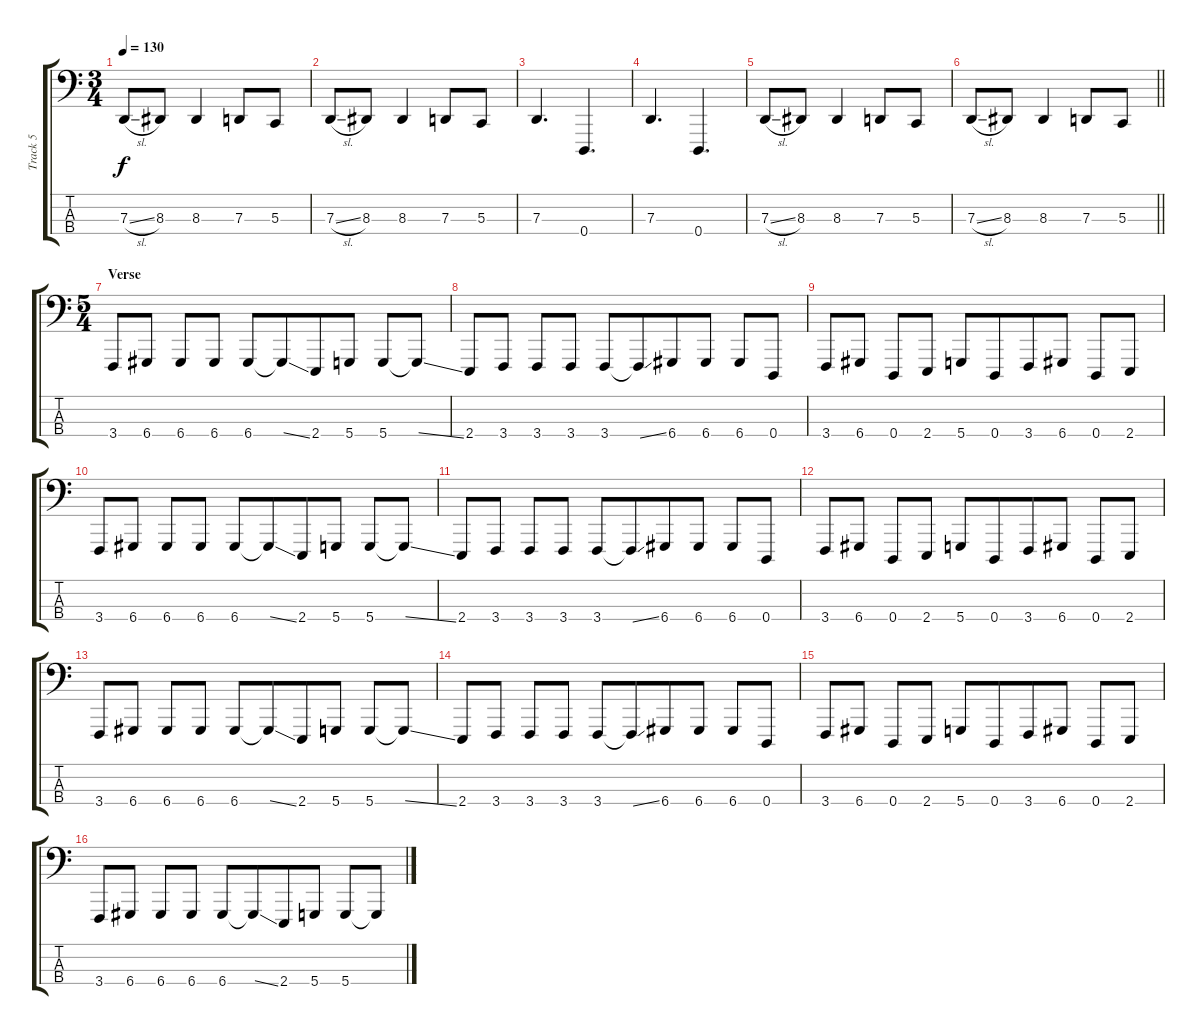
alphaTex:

\track ("Track 5" "Track 5") {instrument lead8bassandlead}
\staff {score tabs}
\tuning (F2 C2 G1 D1) {hide}
\ts (3 4)
\tempo 130
\clef f4
\ks c
7.3{sl}.8{dy f} 8.3.8 8.3.4 7.3.8 5.3.8 |
7.3{sl}.8 8.3.8 8.3.4 7.3.8 5.3.8 |
7.3.4{d} 0.4.4{d} |
7.3.4{d} 0.4.4{d} |
7.3{sl}.8 8.3.8 8.3.4 7.3.8 5.3.8 |
\barLineRight lightlight
7.3{sl}.8 8.3.8 8.3.4 7.3.8 5.3.8 |
\ts (5 4)
\section ("" "Verse")
3.4.8 6.4.8 6.4.8 6.4.8{beam split} 6.4.8 6.4{ss t}.8{beam merge} 2.4.8 5.4.8{beam split} 5.4.8 5.4{ss t}.8 |
2.4.8 3.4.8 3.4.8 3.4.8{beam split} 3.4.8 3.4{ss t}.8{beam merge} 6.4.8 6.4.8{beam split} 6.4.8 0.4.8 |
3.4.8 6.4.8 0.4.8 2.4.8{beam split} 5.4.8 0.4.8{beam merge} 3.4.8 6.4.8{beam split} 0.4.8 2.4.8 |
3.4.8 6.4.8 6.4.8 6.4.8{beam split} 6.4.8 6.4{ss t}.8{beam merge} 2.4.8 5.4.8{beam split} 5.4.8 5.4{ss t}.8 |
2.4.8 3.4.8 3.4.8 3.4.8{beam split} 3.4.8 3.4{ss t}.8{beam merge} 6.4.8 6.4.8{beam split} 6.4.8 0.4.8 |
3.4.8 6.4.8 0.4.8 2.4.8{beam split} 5.4.8 0.4.8{beam merge} 3.4.8 6.4.8{beam split} 0.4.8 2.4.8 |
3.4.8 6.4.8 6.4.8 6.4.8{beam split} 6.4.8 6.4{ss t}.8{beam merge} 2.4.8 5.4.8{beam split} 5.4.8 5.4{ss t}.8 |
2.4.8 3.4.8 3.4.8 3.4.8{beam split} 3.4.8 3.4{ss t}.8{beam merge} 6.4.8 6.4.8{beam split} 6.4.8 0.4.8 |
3.4.8 6.4.8 0.4.8 2.4.8{beam split} 5.4.8 0.4.8{beam merge} 3.4.8 6.4.8{beam split} 0.4.8 2.4.8 |
3.4.8 6.4.8 6.4.8 6.4.8{beam split} 6.4.8 6.4{ss t}.8{beam merge} 2.4.8 5.4.8{beam split} 5.4.8 5.4{ss t}.8
